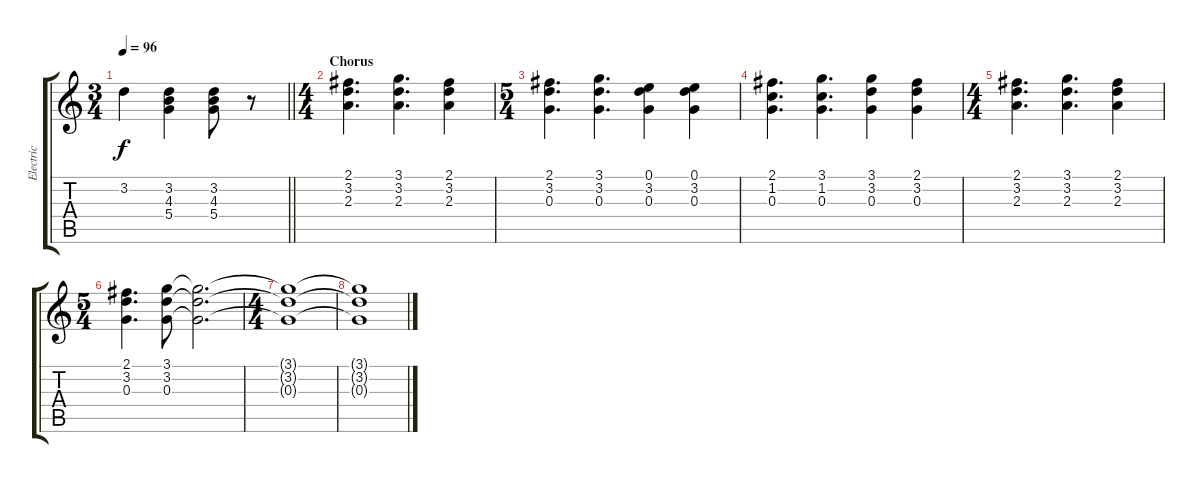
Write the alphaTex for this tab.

\track ("Electric" "Electric") {instrument overdrivenguitar}
\staff {score tabs}
\tuning (E4 B3 G3 D3 A2 E2) {hide}
\ts (3 4)
\tempo 96
\clef g2
\barLineRight lightlight
\ks c
3.2.4{dy f} (3.2 4.3 5.4).4 (3.2 4.3 5.4).8 r.8 |
\ts (4 4)
\section ("" "Chorus")
(2.1 3.2 2.3).4{d} (3.1 3.2 2.3).4{d} (2.1 3.2 2.3).4 |
\ts (5 4)
(2.1 3.2 0.3).4{d} (3.1 3.2 0.3).4{d} (0.1 3.2 0.3).4 (0.1 3.2 0.3).4 |
(2.1 1.2 0.3).4{d} (3.1 1.2 0.3).4{d} (3.1 3.2 0.3).4 (2.1 3.2 0.3).4 |
\ts (4 4)
(2.1 3.2 2.3).4{d} (3.1 3.2 2.3).4{d} (2.1 3.2 2.3).4 |
\ts (5 4)
(2.1 3.2 0.3).4{d} (3.1 3.2 0.3).8 (3.1{t} 3.2{t} 0.3{t}).2{d} |
\ts (4 4)
(3.1{t} 3.2{t} 0.3{t}).1 |
(3.1{t} 3.2{t} 0.3{t}).1
